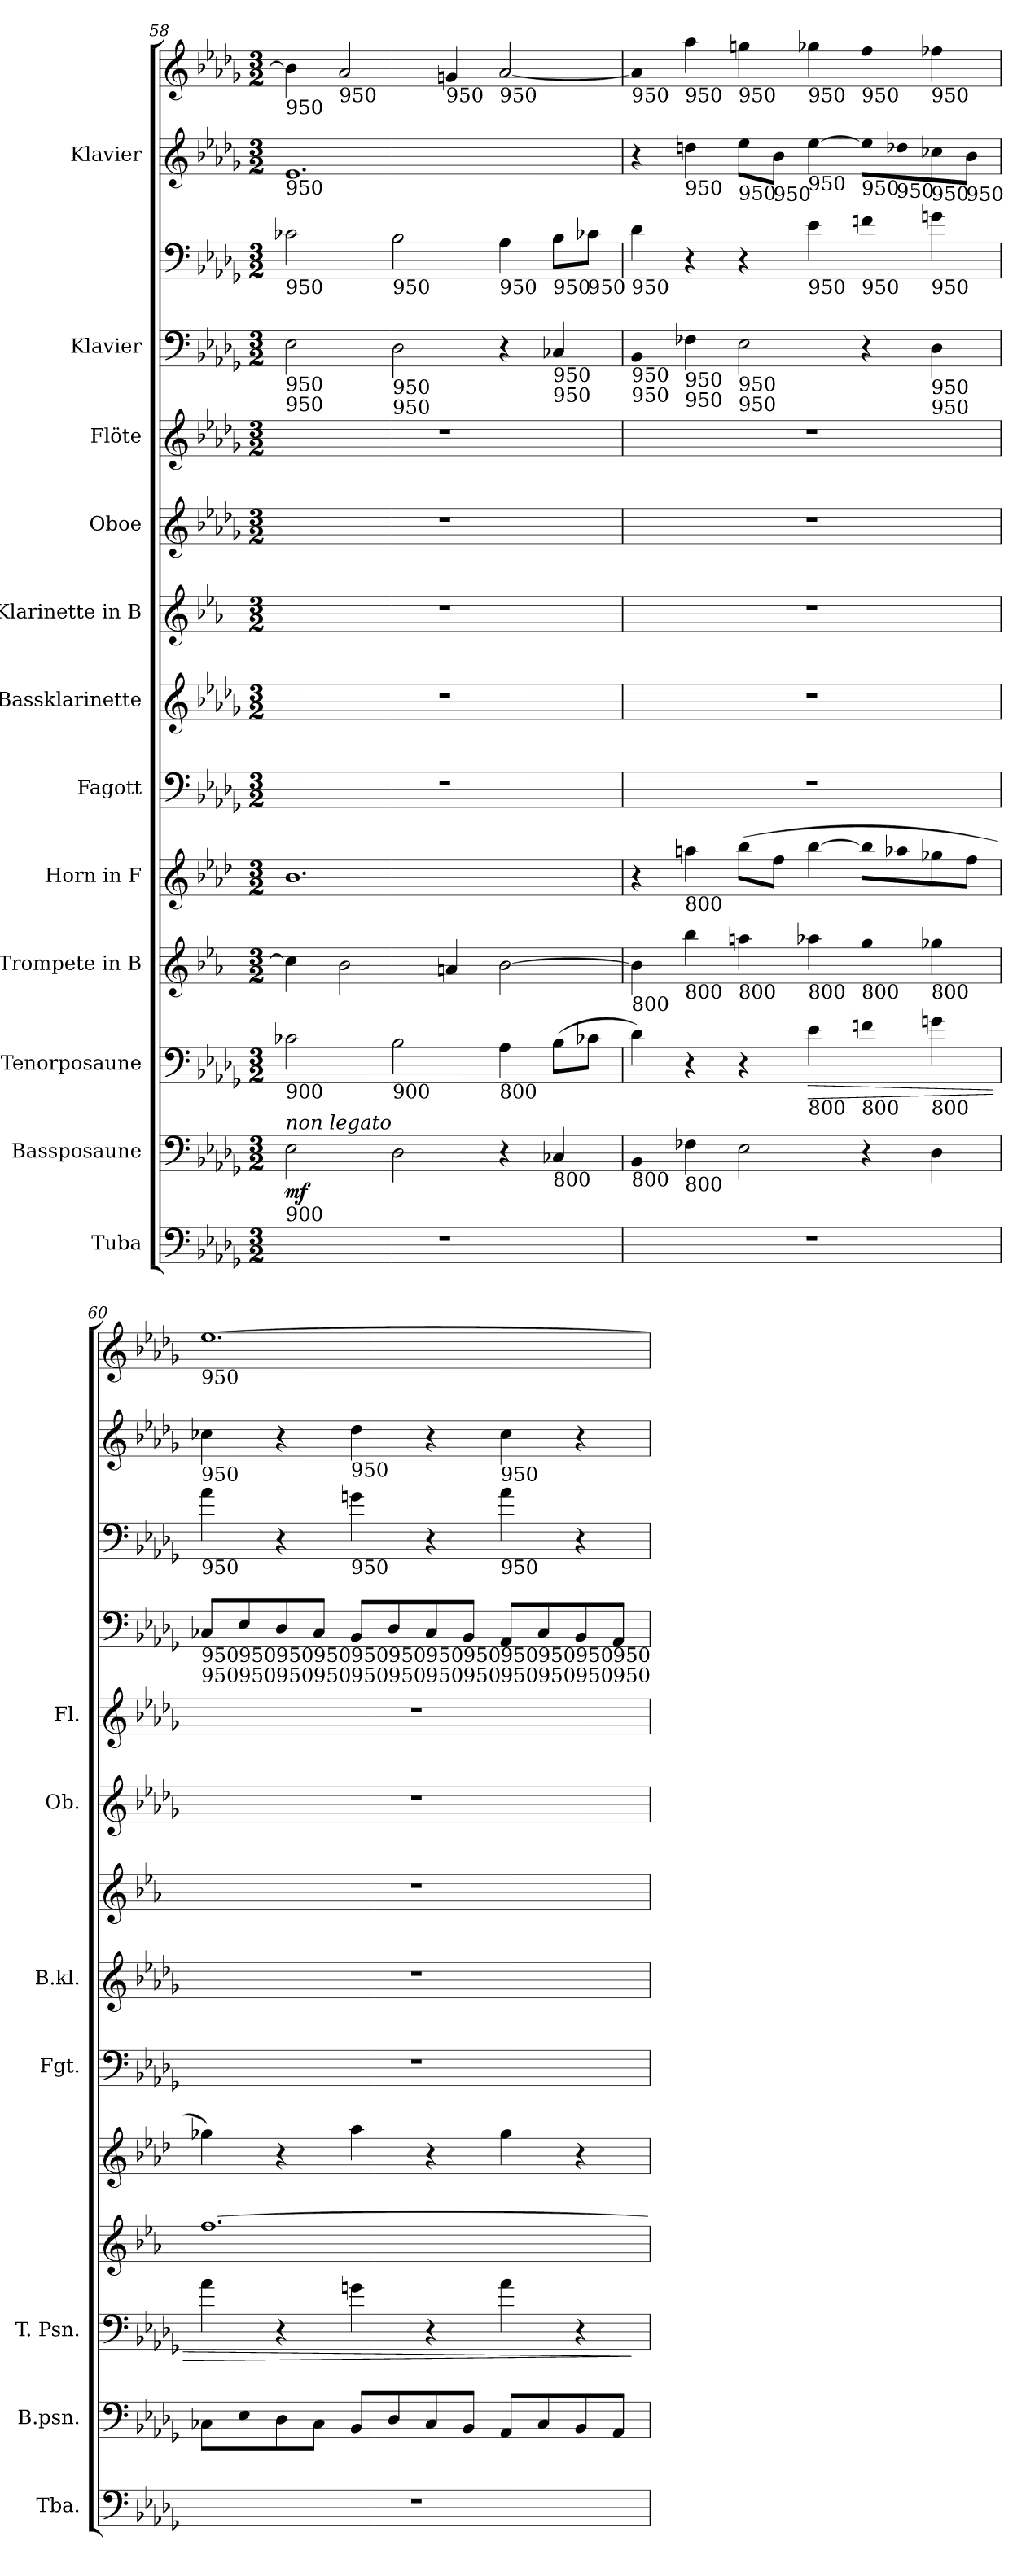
**kern	**kern	**dynam	**kern	**dynam	**kern	**kern	**kern	**kern	**kern	**kern	**kern	**kern	**kern	**kern	**kern
*part12	*part11	*part11	*part10	*part10	*part9	*part8	*part7	*part6	*part5	*part4	*part3	*part2	*part2	*part1	*part1
*staff14	*staff13	*staff13	*staff12	*staff12	*staff11	*staff10	*staff9	*staff8	*staff7	*staff6	*staff5	*staff4	*staff3	*staff2	*staff1
*I"Tuba	*I"Bassposaune	*	*I"Tenorposaune	*	*I"Trompete in B	*I"Horn in F	*I"Fagott	*I"Bassklarinette	*I"Klarinette in B	*I"Oboe	*I"Flöte	*I"Klavier	*	*I"Klavier	*
*I'Tba.	*I'B.psn.	*	*I'T. Psn.	*	*	*	*I'Fgt.	*I'B.kl.	*	*I'Ob.	*I'Fl.	*	*	*	*
*clefF4	*clefF4	*	*clefF4	*	*clefG2	*clefG2	*clefF4	*clefG2	*clefG2	*clefG2	*clefG2	*clefF4	*clefF4	*clefG2	*clefG2
*	*	*	*	*	*ITrd1c2	*ITrd4c7	*	*ITrd8c14	*ITrd1c2	*	*	*	*	*	*
*k[b-e-a-d-g-]	*k[b-e-a-d-g-]	*	*k[b-e-a-d-g-]	*	*k[b-e-a-d-g-]	*k[b-e-a-d-g-]	*k[b-e-a-d-g-]	*k[b-e-a-d-g-]	*k[b-e-a-d-g-]	*k[b-e-a-d-g-]	*k[b-e-a-d-g-]	*k[b-e-a-d-g-]	*k[b-e-a-d-g-]	*k[b-e-a-d-g-]	*k[b-e-a-d-g-]
*M3/2	*M3/2	*	*M3/2	*	*M3/2	*M3/2	*M3/2	*M3/2	*M3/2	*M3/2	*M3/2	*M3/2	*M3/2	*M3/2	*M3/2
=58	=58	=58	=58	=58	=58	=58	=58	=58	=58	=58	=58	=58	=58	=58	=58
!	!	!	!	!	!	!	!	!	!	!	!	!	!	!	!LO:TX:b:t=950
!	!	!	!	!	!	!	!	!	!	!	!	!	!	!LO:TX:b:t=950	!
!	!	!	!	!	!	!	!	!	!	!	!	!	!LO:TX:b:t=950	!	!
!	!	!	!	!	!	!	!	!	!	!	!	!LO:TX:b:t=950	!	!	!
!	!	!	!	!	!	!	!	!	!	!	!	!LO:TX:b:t=950	!	!	!
!	!	!	!LO:TX:b:t=900	!	!	!	!	!	!	!	!	!	!	!	!
!	!LO:TX:a:i:t=non legato	!	!	!	!	!	!	!	!	!	!	!	!	!	!
!	!LO:TX:b:t=900	!	!	!	!	!	!	!	!	!	!	!	!	!	!
!	!	!LO:DY:b	!	!	!	!	!	!	!	!	!	!	!	!	!
1.r	2E-\	mf	2c-X\	.	4b-\]	1.e-	1.r	1.r	1.r	1.r	1.r	2E-\	2c-X\	1.e-	4b-\]
!	!	!	!	!	!	!	!	!	!	!	!	!	!	!	!LO:TX:b:t=950
.	.	.	.	.	2a-\	.	.	.	.	.	.	.	.	.	2a-/
!	!	!	!	!	!	!	!	!	!	!	!	!	!LO:TX:b:t=950	!	!
!	!	!	!	!	!	!	!	!	!	!	!	!LO:TX:b:t=950	!	!	!
!	!	!	!	!	!	!	!	!	!	!	!	!LO:TX:b:t=950	!	!	!
!	!	!	!LO:TX:b:t=900	!	!	!	!	!	!	!	!	!	!	!	!
.	2D-\	.	2B-\	.	.	.	.	.	.	.	.	2D-\	2B-\	.	.
!	!	!	!	!	!	!	!	!	!	!	!	!	!	!	!LO:TX:b:t=950
.	.	.	.	.	4gn/	.	.	.	.	.	.	.	.	.	4gn/
!	!	!	!	!	!	!	!	!	!	!	!	!	!	!	!LO:TX:b:t=950
!	!	!	!	!	!	!	!	!	!	!	!	!	!LO:TX:b:t=950	!	!
!	!	!	!LO:TX:b:t=800	!	!	!	!	!	!	!	!	!	!	!	!
.	4r	.	4A-\	.	[2a-\	.	.	.	.	.	.	4r	4A-\	.	[2a-/
!	!	!	!	!	!	!	!	!	!	!	!	!	!LO:TX:b:t=950	!	!
!	!	!	!	!	!	!	!	!	!	!	!	!LO:TX:b:t=950	!	!	!
!	!	!	!	!	!	!	!	!	!	!	!	!LO:TX:b:t=950	!	!	!
!	!LO:TX:b:t=800	!	!	!	!	!	!	!	!	!	!	!	!	!	!
.	4C-X/	.	(>8B-\L	.	.	.	.	.	.	.	.	4C-X/	8B-\L	.	.
!	!	!	!	!	!	!	!	!	!	!	!	!	!LO:TX:b:t=950	!	!
.	.	.	8c-X\J	.	.	.	.	.	.	.	.	.	8c-X\J	.	.
=59	=59	=59	=59	=59	=59	=59	=59	=59	=59	=59	=59	=59	=59	=59	=59
!	!	!	!	!	!	!	!	!	!	!	!	!	!	!	!LO:TX:b:t=950
!	!	!	!	!	!	!	!	!	!	!	!	!	!LO:TX:b:t=950	!	!
!	!	!	!	!	!	!	!	!	!	!	!	!LO:TX:b:t=950	!	!	!
!	!	!	!	!	!	!	!	!	!	!	!	!LO:TX:b:t=950	!	!	!
!	!	!	!	!	!LO:TX:b:t=800	!	!	!	!	!	!	!	!	!	!
!	!LO:TX:b:t=800	!	!	!	!	!	!	!	!	!	!	!	!	!	!
1.r	4BB-/	.	4d-\)	.	4a-\]	4r	1.r	1.r	1.r	1.r	1.r	4BB-/	4d-\	4r	4a-/]
!	!	!	!	!	!	!	!	!	!	!	!	!	!	!	!LO:TX:b:t=950
!	!	!	!	!	!	!	!	!	!	!	!	!	!	!LO:TX:b:t=950	!
!	!	!	!	!	!	!	!	!	!	!	!	!LO:TX:b:t=950	!	!	!
!	!	!	!	!	!	!	!	!	!	!	!	!LO:TX:b:t=950	!	!	!
!	!	!	!	!	!	!LO:TX:b:t=800	!	!	!	!	!	!	!	!	!
!	!	!	!	!	!LO:TX:b:t=800	!	!	!	!	!	!	!	!	!	!
!	!LO:TX:b:t=800	!	!	!	!	!	!	!	!	!	!	!	!	!	!
.	4F-X\	.	4r	.	4aa-\	4ddn\	.	.	.	.	.	4F-X\	4r	4ddn\	4aa-\
!	!	!	!	!	!	!	!	!	!	!	!	!	!	!	!LO:TX:b:t=950
!	!	!	!	!	!	!	!	!	!	!	!	!	!	!LO:TX:b:t=950	!
!	!	!	!	!	!	!	!	!	!	!	!	!LO:TX:b:t=950	!	!	!
!	!	!	!	!	!	!	!	!	!	!	!	!LO:TX:b:t=950	!	!	!
!	!	!	!	!	!LO:TX:b:t=800	!	!	!	!	!	!	!	!	!	!
.	2E-\	.	4r	.	4ggn\	(>8ee-\L	.	.	.	.	.	2E-\	4r	8ee-\L	4ggn\
!	!	!	!	!	!	!	!	!	!	!	!	!	!	!LO:TX:b:t=950	!
.	.	.	.	.	.	8b-\J	.	.	.	.	.	.	.	8b-\J	.
!	!	!	!	!	!	!	!	!	!	!	!	!	!	!	!LO:TX:b:t=950
!	!	!	!	!	!	!	!	!	!	!	!	!	!	!LO:TX:b:t=950	!
!	!	!	!	!	!	!	!	!	!	!	!	!	!LO:TX:b:t=950	!	!
!	!	!	!	!	!LO:TX:b:t=800	!	!	!	!	!	!	!	!	!	!
!	!	!	!LO:TX:b:t=800	!	!	!	!	!	!	!	!	!	!	!	!
!	!	!	!	!LO:HP:b	!	!	!	!	!	!	!	!	!	!	!
.	.	.	4e-\	>	4gg-X\	[4ee-\	.	.	.	.	.	.	4e-\	[4ee-\	4gg-X\
!	!	!	!	!	!	!	!	!	!	!	!	!	!	!	!LO:TX:b:t=950
!	!	!	!	!	!	!	!	!	!	!	!	!	!	!LO:TX:b:t=950	!
!	!	!	!	!	!	!	!	!	!	!	!	!	!LO:TX:b:t=950	!	!
!	!	!	!	!	!LO:TX:b:t=800	!	!	!	!	!	!	!	!	!	!
!	!	!	!LO:TX:b:t=800	!	!	!	!	!	!	!	!	!	!	!	!
.	4r	.	4fn\	.	4ff\	8ee-\L]	.	.	.	.	.	4r	4fn\	8ee-\L]	4ff\
!	!	!	!	!	!	!	!	!	!	!	!	!	!	!LO:TX:b:t=950	!
.	.	.	.	.	.	8dd-X\	.	.	.	.	.	.	.	8dd-X\	.
!	!	!	!	!	!	!	!	!	!	!	!	!	!	!	!LO:TX:b:t=950
!	!	!	!	!	!	!	!	!	!	!	!	!	!	!LO:TX:b:t=950	!
!	!	!	!	!	!	!	!	!	!	!	!	!	!LO:TX:b:t=950	!	!
!	!	!	!	!	!	!	!	!	!	!	!	!LO:TX:b:t=950	!	!	!
!	!	!	!	!	!	!	!	!	!	!	!	!LO:TX:b:t=950	!	!	!
!	!	!	!	!	!LO:TX:b:t=800	!	!	!	!	!	!	!	!	!	!
!	!	!	!LO:TX:b:t=800	!	!	!	!	!	!	!	!	!	!	!	!
.	4D-\	.	4gn\	.	4ff-X\	8cc-X\	.	.	.	.	.	4D-\	4gn\	8cc-X\	4ff-X\
!	!	!	!	!	!	!	!	!	!	!	!	!	!	!LO:TX:b:t=950	!
.	.	.	.	.	.	8b-\J	.	.	.	.	.	.	.	8b-\J	.
=60	=60	=60	=60	=60	=60	=60	=60	=60	=60	=60	=60	=60	=60	=60	=60
!	!	!	!	!	!	!	!	!	!	!	!	!	!	!	!LO:TX:b:t=950
!	!	!	!	!	!	!	!	!	!	!	!	!	!	!LO:TX:b:t=950	!
!	!	!	!	!	!	!	!	!	!	!	!	!	!LO:TX:b:t=950	!	!
!	!	!	!	!	!	!	!	!	!	!	!	!LO:TX:b:t=950	!	!	!
!	!	!	!	!	!	!	!	!	!	!	!	!LO:TX:b:t=950	!	!	!
1.r	8C-X\L	.	4a-\	.	[1.ee-	4cc-X\)	1.r	1.r	1.r	1.r	1.r	8C-X/L	4a-\	4cc-X\	[1.ee-
!	!	!	!	!	!	!	!	!	!	!	!	!LO:TX:b:t=950	!	!	!
!	!	!	!	!	!	!	!	!	!	!	!	!LO:TX:b:t=950	!	!	!
.	8E-\	.	.	.	.	.	.	.	.	.	.	8E-/	.	.	.
!	!	!	!	!	!	!	!	!	!	!	!	!LO:TX:b:t=950	!	!	!
!	!	!	!	!	!	!	!	!	!	!	!	!LO:TX:b:t=950	!	!	!
.	8D-\	.	4r	.	.	4r	.	.	.	.	.	8D-/	4r	4r	.
!	!	!	!	!	!	!	!	!	!	!	!	!LO:TX:b:t=950	!	!	!
!	!	!	!	!	!	!	!	!	!	!	!	!LO:TX:b:t=950	!	!	!
.	8C-\J	.	.	.	.	.	.	.	.	.	.	8C-/J	.	.	.
!	!	!	!	!	!	!	!	!	!	!	!	!	!	!LO:TX:b:t=950	!
!	!	!	!	!	!	!	!	!	!	!	!	!	!LO:TX:b:t=950	!	!
!	!	!	!	!	!	!	!	!	!	!	!	!LO:TX:b:t=950	!	!	!
!	!	!	!	!	!	!	!	!	!	!	!	!LO:TX:b:t=950	!	!	!
.	8BB-/L	.	4gn\	.	.	4dd-\	.	.	.	.	.	8BB-/L	4gn\	4dd-\	.
!	!	!	!	!	!	!	!	!	!	!	!	!LO:TX:b:t=950	!	!	!
!	!	!	!	!	!	!	!	!	!	!	!	!LO:TX:b:t=950	!	!	!
.	8D-/	.	.	.	.	.	.	.	.	.	.	8D-/	.	.	.
!	!	!	!	!	!	!	!	!	!	!	!	!LO:TX:b:t=950	!	!	!
!	!	!	!	!	!	!	!	!	!	!	!	!LO:TX:b:t=950	!	!	!
.	8C-/	.	4r	.	.	4r	.	.	.	.	.	8C-/	4r	4r	.
!	!	!	!	!	!	!	!	!	!	!	!	!LO:TX:b:t=950	!	!	!
!	!	!	!	!	!	!	!	!	!	!	!	!LO:TX:b:t=950	!	!	!
.	8BB-/J	.	.	.	.	.	.	.	.	.	.	8BB-/J	.	.	.
!	!	!	!	!	!	!	!	!	!	!	!	!	!	!LO:TX:b:t=950	!
!	!	!	!	!	!	!	!	!	!	!	!	!	!LO:TX:b:t=950	!	!
!	!	!	!	!	!	!	!	!	!	!	!	!LO:TX:b:t=950	!	!	!
!	!	!	!	!	!	!	!	!	!	!	!	!LO:TX:b:t=950	!	!	!
.	8AA-/L	.	4a-\	.	.	4cc-\	.	.	.	.	.	8AA-/L	4a-\	4cc-\	.
!	!	!	!	!	!	!	!	!	!	!	!	!LO:TX:b:t=950	!	!	!
!	!	!	!	!	!	!	!	!	!	!	!	!LO:TX:b:t=950	!	!	!
.	8C-/	.	.	.	.	.	.	.	.	.	.	8C-/	.	.	.
!	!	!	!	!	!	!	!	!	!	!	!	!LO:TX:b:t=950	!	!	!
!	!	!	!	!	!	!	!	!	!	!	!	!LO:TX:b:t=950	!	!	!
.	8BB-/	.	4r	.	.	4r	.	.	.	.	.	8BB-/	4r	4r	.
!	!	!	!	!	!	!	!	!	!	!	!	!LO:TX:b:t=950	!	!	!
!	!	!	!	!	!	!	!	!	!	!	!	!LO:TX:b:t=950	!	!	!
.	8AA-/J	.	.	.	.	.	.	.	.	.	.	8AA-/J	.	.	.
.	.	.	.	]	.	.	.	.	.	.	.	.	.	.	.
=	=	=	=	=	=	=	=	=	=	=	=	=	=	=	=
*-	*-	*-	*-	*-	*-	*-	*-	*-	*-	*-	*-	*-	*-	*-	*-
